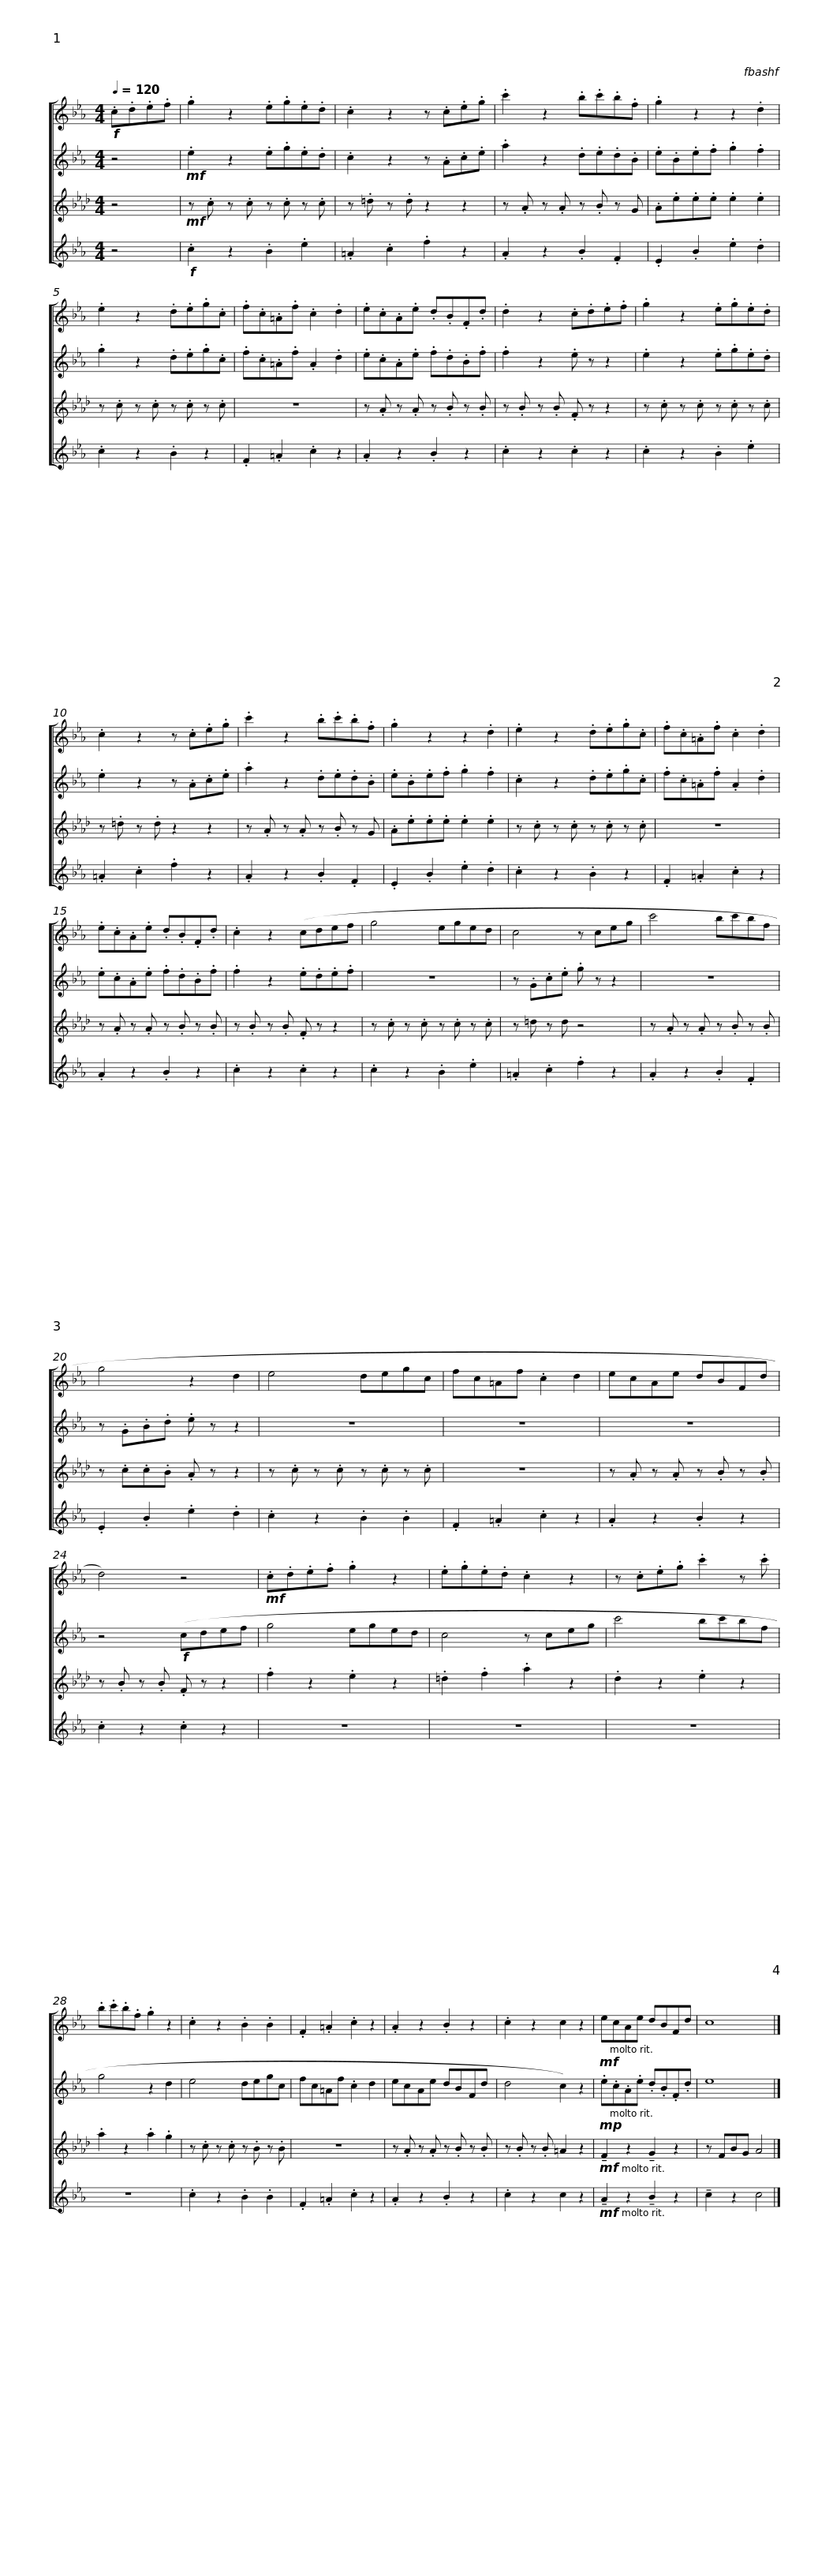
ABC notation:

X:1
%%score [ 1 2 3 4 ]
L:1/8
Q:1/4=120
M:4/4
I:linebreak $
K:none
V:1 treble transpose=-9
V:2 treble transpose=-9
V:3 treble transpose=-14
V:4 treble transpose=-21
V:1
[K:Eb]!f! .c.d.e.f | .g2 z2 .e.g.e.d | .c2 z2 z .c.e.g | .c'2 z2 .b.c'.b.f |$ .g2 z2 z2 .d2 | %5
 .e2 z2 .d.e.g.c | .f.c.=A.f .c2 .d2 | .e.c.A.e .d.B.F.d | .d2 z2 .c.d.e.f |$ .g2 z2 .e.g.e.d | %10
 .c2 z2 z .c.e.g | .c'2 z2 .b.c'.b.f | .g2 z2 z2 .d2 | .e2 z2 .d.e.g.c |$ .f.c.=A.f .c2 .d2 | %15
 .e.c.A.e .d.B.F.d | .c2 z2 (cdef | g4 eged | c4 z ceg |$ c'4 bc'bf | %20
 g4 z2 d2 | e4 degc | fc=Af .c2 d2 | ecAe dBFd |$ d4) z4 | %25
!mf! .c.d.e.f .g2 z2 | .e.g.e.d .c2 z2 | z .c.e.g .c'2 z .c' | .b.c'.b.f .g2 z2 |$ .c2 z2 .B2 .B2 | %30
 .F2 .=A2 .c2 z2 | .A2 z2 .B2 z2 | .c2 z2 c2 z2 |!mf! ecAe dBFd |$ c8 |] %35
V:2
[K:Eb] z4 |!mf! .e2 z2 .e.g.e.d | .c2 z2 z .A.c.e | .a2 z2 .d.e.d.B |$ .e.B.e.f .g2 .f2 | %5
 .g2 z2 .d.e.g.c | .f.c.=A.f .A2 .d2 | .e.c.A.e .f.d.B.f | .f2 z2 .e z z2 |$ .e2 z2 .e.g.e.d | %10
 .e2 z2 z .A.c.e | .a2 z2 .d.e.d.B | .e.B.e.f .g2 .f2 | .c2 z2 .d.e.g.c |$ .f.c.=A.f .A2 .d2 | %15
 .e.c.A.e .f.d.B.f | .f2 z2 .e.d.e.f | z8 | z .G.c.e .g z z2 |$ z8 | %20
 z .G.B.d .e z z2 | z8 | z8 | z8 |$ z4!f! (cdef | %25
 g4 eged | c4 z ceg | c'4 bc'bf | g4 z2 d2 |$ e4 degc | %30
 fc=Af .c2 d2 | ecAe dBFd | d4 c2) z2 |!mp! .e.c.A.e .d.B.F.d |$ e8 |] %35
V:3
[K:Ab] z4 |!mf! z .c z .c z .c z .c | z .=d z .d z2 z2 | z .A z .A z .B z G |$ .A.e.e.e .e2 .e2 | %5
 z .c z .c z .c z .c | z8 | z .A z .A z .B z .B | z .B z .B .F z z2 |$ z .c z .c z .c z .c | %10
 z .=d z .d z2 z2 | z .A z .A z .B z G | .A.e.e.e .e2 .e2 | z .c z .c z .c z .c |$ z8 | %15
 z .A z .A z .B z .B | z .B z .B .F z z2 | z .c z .c z .c z .c | z =d z d z4 |$ z .A z .A z .B z .B | %20
 z .c.c.B .A z z2 | z .c z .c z .c z .c | z8 | z .A z .A z .B z .B |$ z .B z .B .F z z2 | %25
 .f2 z2 .e2 z2 | .=d2 .f2 .a2 z2 | .d2 z2 .e2 z2 | .a2 z2 .a2 .g2 |$ z .c z .c z .B z .B | %30
 z8 | z .A z .A z .B z .B | z .B z .B =A2 z2 |!mf! !tenuto!F2 z2 !tenuto!G2 z2 |$ z FBG A4 |] %35
V:4
[K:Eb] z4 |!f! .c2 z2 .B2 .e2 | .=A2 .c2 .f2 z2 | .A2 z2 .B2 .F2 |$ .E2 .B2 .e2 .d2 | %5
 .c2 z2 .B2 z2 | .F2 .=A2 .c2 z2 | .A2 z2 .B2 z2 | .c2 z2 .c2 z2 |$ .c2 z2 .B2 .e2 | %10
 .=A2 .c2 .f2 z2 | .A2 z2 .B2 .F2 | .E2 .B2 .e2 .d2 | .c2 z2 .B2 z2 |$ .F2 .=A2 .c2 z2 | %15
 .A2 z2 .B2 z2 | .c2 z2 .c2 z2 | .c2 z2 .B2 .e2 | .=A2 .c2 .f2 z2 |$ .A2 z2 .B2 .F2 | %20
 .E2 .B2 .e2 .d2 | .c2 z2 .B2 .B2 | .F2 .=A2 .c2 z2 | .A2 z2 .B2 z2 |$ .c2 z2 .c2 z2 | %25
 z8 | z8 | z8 | z8 |$ .c2 z2 .B2 .B2 | %30
 .F2 .=A2 .c2 z2 | .A2 z2 .B2 z2 | .c2 z2 c2 z2 |!mf! !tenuto!A2 z2 !tenuto!B2 z2 |$ !tenuto!c2 z2 c4 |] %35
